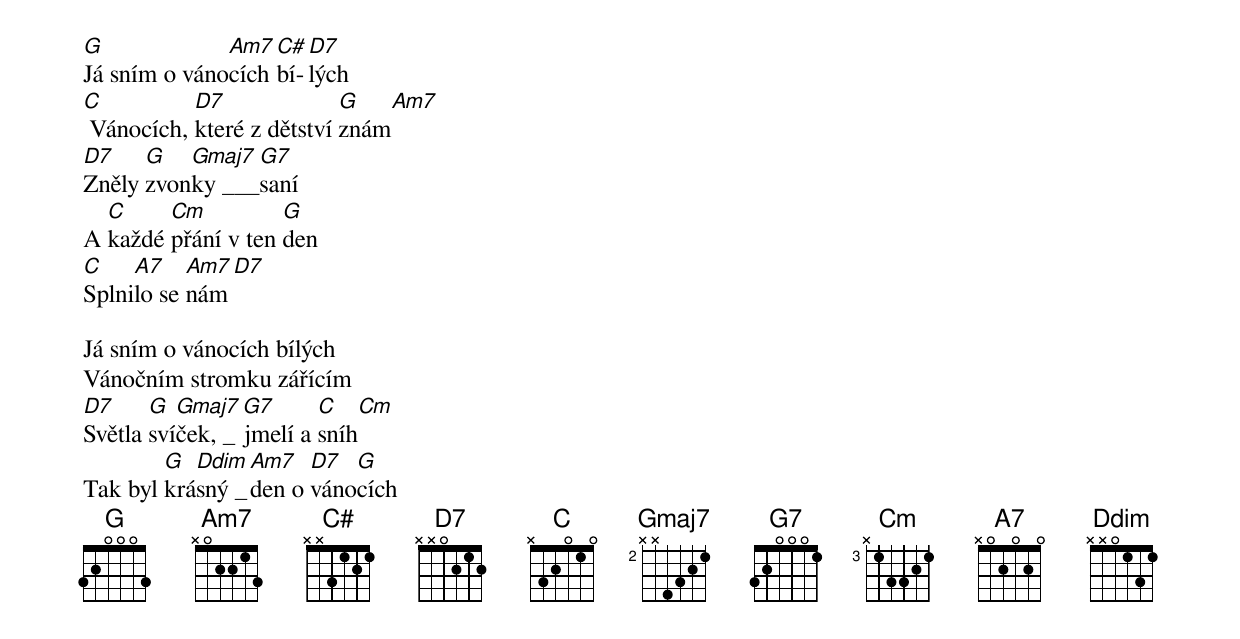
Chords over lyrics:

G             Am7  C# D7
Já sním o vánocích bí-lých
C          D7              G   Am7
 Vánocích, které z dětství znám
D7    G   Gmaj7 G7
Zněly zvonky ___saní
  C     Cm          G
A každé přání v ten den
C    A7    Am7 D7
Splnilo se nám

Já sním o vánocích bílých
Vánočním stromku zářícím
D7     G  Gmaj7 G7      C   Cm
Světla svíček, _jmelí a sníh
        G  Ddim Am7   D7  G
Tak byl krásný _den o vánocích
